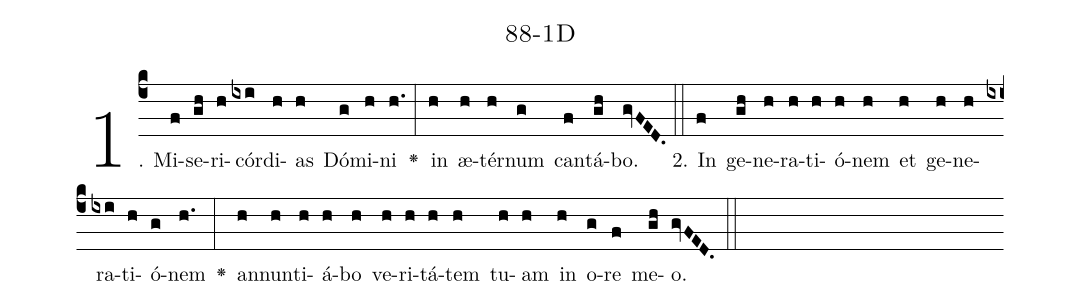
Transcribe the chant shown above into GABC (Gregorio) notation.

name: 88-1D;
%%
(c4)1. Mi(f)se(gh)ri(h)cór(ixi)di(h)as(h) Dó(g)mi(h)ni(h.) <v>\greheightstar</v>(:) in(h) æ(h)tér(h)num(g) can(f)tá(gh)bo.(gvFED.) (::)
2. In(f) ge(gh)ne(h)ra(h)ti(h)ó(h)nem(h) et(h) ge(h)ne(h)ra(ixi)ti(h)ó(g)nem(h.) <v>\greheightstar</v>(:) an(h)nun(h)ti(h)á(h)bo(h) ve(h)ri(h)tá(h)tem(h) tu(h)am(h) in(h) o(g)re(f) me(gh)o.(gvFED.) (::)
